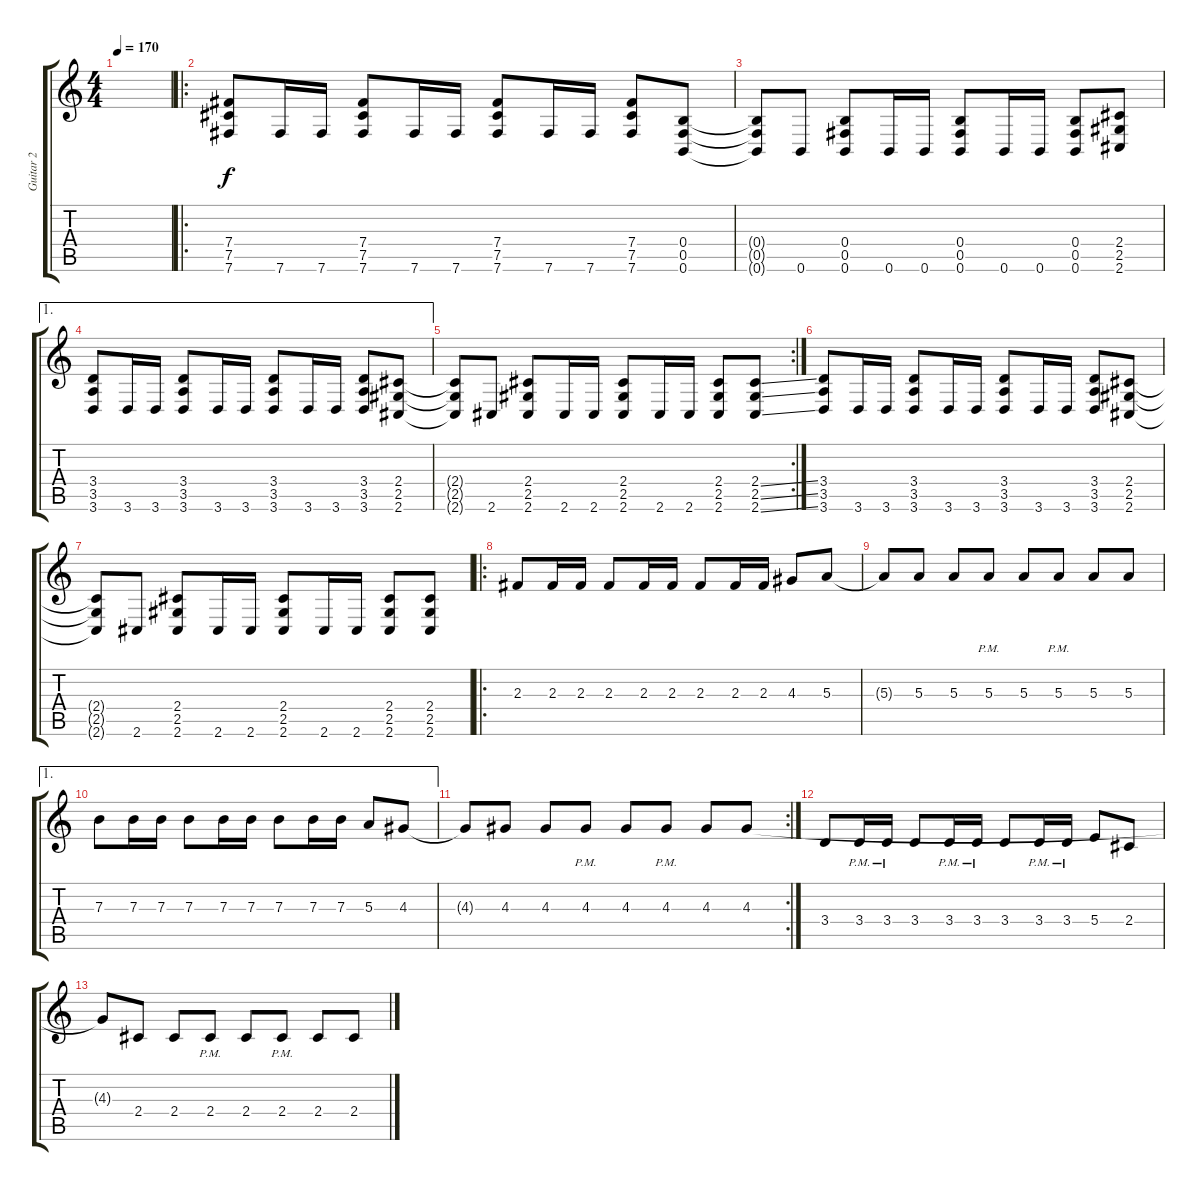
\track ("Guitar 2" "Guitar 2") {instrument distortionguitar}
\staff {score tabs}
\tuning (Db4 Ab3 E3 B2 Gb2 B1) {hide}
\ts (4 4)
\tempo 170
\clef g2
\ks c
|
\ro
(7.4 7.5 7.6).8 7.6.16 7.6.16 (7.4 7.5 7.6).8 7.6.16 7.6.16 (7.4 7.5 7.6).8 7.6.16 7.6.16 (7.4 7.5 7.6).8 (0.4 0.5 0.6).8 |
(0.4{t} 0.5{t} 0.6{t}).8 0.6.8 (0.4 0.5 0.6).8 0.6.16 0.6.16 (0.4 0.5 0.6).8 0.6.16 0.6.16 (0.4 0.5 0.6).8 (2.4 2.5 2.6).8 |
\ae 1
(3.4 3.5 3.6).8 3.6.16 3.6.16 (3.4 3.5 3.6).8 3.6.16 3.6.16 (3.4 3.5 3.6).8 3.6.16 3.6.16 (3.4 3.5 3.6).8 (2.4 2.5 2.6).8 |
\rc 2
(2.4{t} 2.5{t} 2.6{t}).8 2.6.8 (2.4 2.5 2.6).8 2.6.16 2.6.16 (2.4 2.5 2.6).8 2.6.16 2.6.16 (2.4 2.5 2.6).8 (2.4{ss} 2.5{ss} 2.6{ss}).8 |
(3.4 3.5 3.6).8 3.6.16 3.6.16 (3.4 3.5 3.6).8 3.6.16 3.6.16 (3.4 3.5 3.6).8 3.6.16 3.6.16 (3.4 3.5 3.6).8 (2.4 2.5 2.6).8 |
(2.4{t} 2.5{t} 2.6{t}).8 2.6.8 (2.4 2.5 2.6).8 2.6.16 2.6.16 (2.4 2.5 2.6).8 2.6.16 2.6.16 (2.4 2.5 2.6).8 (2.4 2.5 2.6).8 |
\ro
2.3.8 2.3.16 2.3.16 2.3.8 2.3.16 2.3.16 2.3.8 2.3.16 2.3.16 4.3.8 5.3.8 |
5.3{t}.8 5.3.8 5.3.8 5.3{pm}.8 5.3.8 5.3{pm}.8 5.3.8 5.3.8 |
\ae 1
7.3.8 7.3.16 7.3.16 7.3.8 7.3.16 7.3.16 7.3.8 7.3.16 7.3.16 5.3.8 4.3.8 |
\rc 2
4.3{t}.8 4.3.8 4.3.8 4.3{pm}.8 4.3.8 4.3{pm}.8 4.3.8 4.3.8 |
3.4.8 3.4{pm}.16 3.4{pm}.16 3.4.8 3.4{pm}.16 3.4{pm}.16 3.4.8 3.4{pm}.16 3.4{pm}.16 5.4.8 2.4.8 |
4.3{t}.8 2.4.8 2.4.8 2.4{pm}.8 2.4.8 2.4{pm}.8 2.4.8 2.4.8
